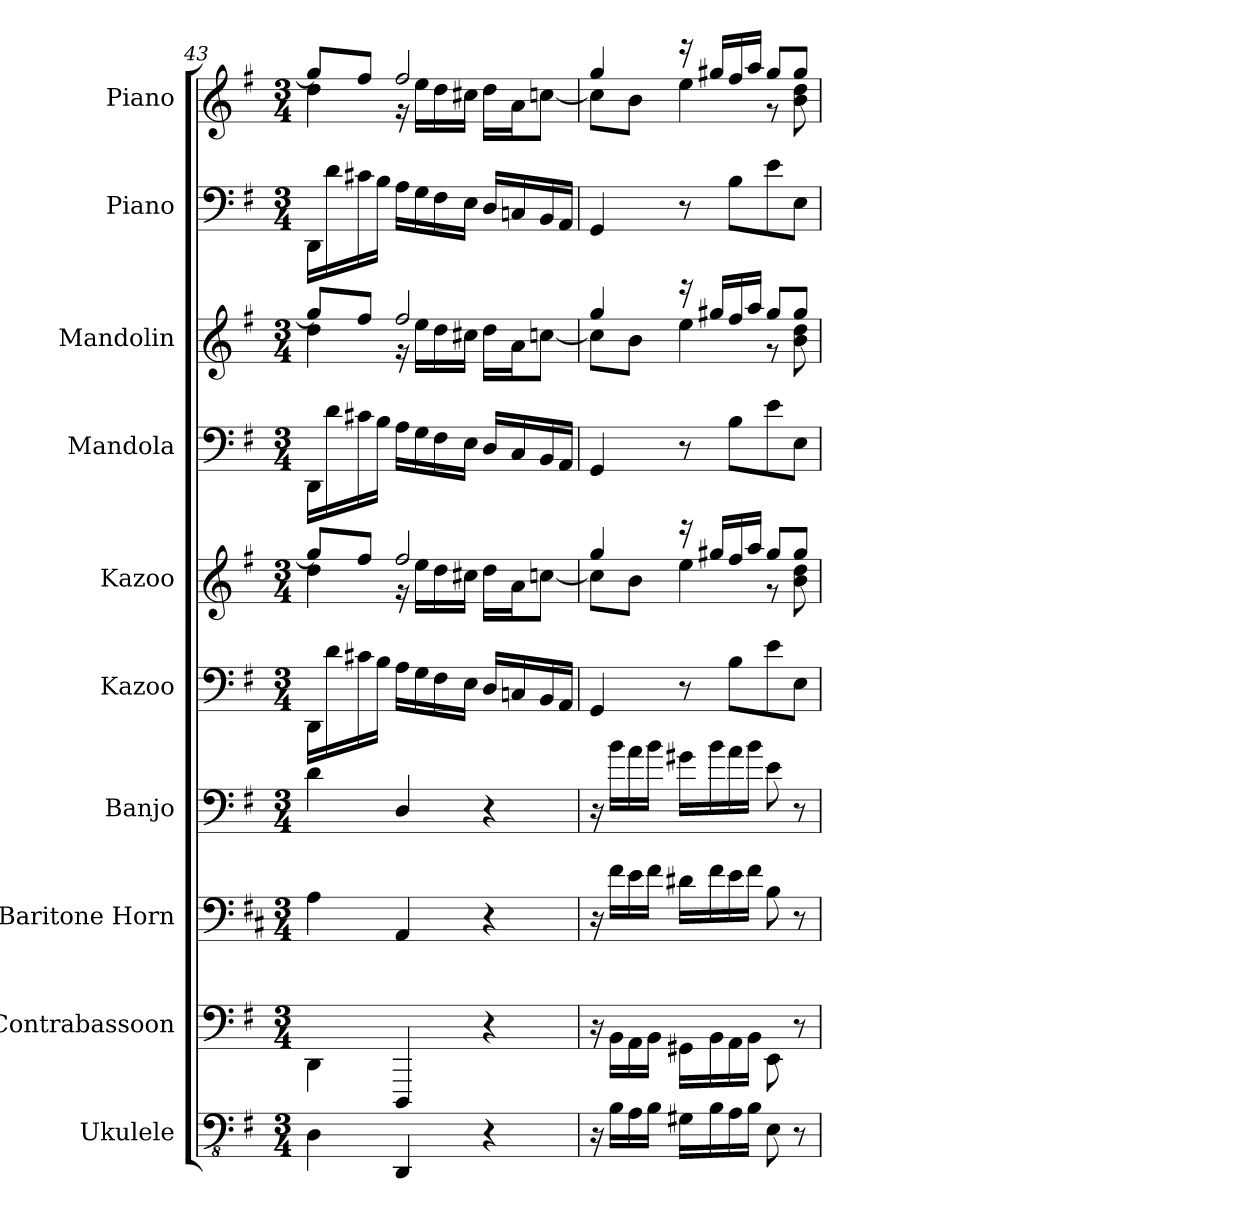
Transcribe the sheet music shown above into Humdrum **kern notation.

**kern	**kern	**kern	**kern	**kern	**kern	**kern	**kern	**kern	**kern
*part10	*part9	*part8	*part7	*part6	*part5	*part4	*part3	*part2	*part1
*staff10	*staff9	*staff8	*staff7	*staff6	*staff5	*staff4	*staff3	*staff2	*staff1
*I"Ukulele	*I"Contrabassoon	*I"Baritone Horn	*I"Banjo	*I"Kazoo	*I"Kazoo	*I"Mandola	*I"Mandolin	*I"Piano	*I"Piano
*I'Uk.	*I'Cbsn.	*I'Bar. Hn.	*I'Bj.	*I'Kaz.	*I'Kaz.	*I'Mda.	*I'Mdn.	*I'Pno.	*I'Pno.
*clefFv4	*clefF4	*clefF4	*clefF4	*clefF4	*clefG2	*clefF4	*	*clefF4	*clefG2
*	*ITrd7c12	*ITrd4c7	*ITrd7c12	*	*	*	*	*	*
*k[f#]	*k[f#]	*k[f#]	*k[f#]	*k[f#]	*k[f#]	*k[f#]	*k[f#]	*k[f#]	*k[f#]
*G:	*G:	*G:	*G:	*G:	*G:	*G:	*G:	*G:	*G:
*M3/4	*M3/4	*M3/4	*M3/4	*M3/4	*M3/4	*M3/4	*M3/4	*M3/4	*M3/4
=43	=43	=43	=43	=43	=43	=43	=43	=43	=43
*	*	*	*	*	*^	*	*^	*	*^
4DD\	4DDD\	4D\	4D\	16DD\LL	8gg/L]	4dd\	16DD\LL	8gg/L]	4dd\	16DD\LL	8gg/L]	4dd\
.	.	.	.	16d\	.	.	16d\	.	.	16d\	.	.
.	.	.	.	16c#X\	8ff#/J	.	16c#X\	8ff#/J	.	16c#X\	8ff#/J	.
.	.	.	.	16B\JJ	.	.	16B\JJ	.	.	16B\JJ	.	.
4DDD/	4DDDD/	4DD/	4DD/	16A\LL	2ff#/	16r	16A\LL	2ff#/	16r	16A\LL	2ff#/	16r
.	.	.	.	16G\	.	16ee\LL	16G\	.	16ee\LL	16G\	.	16ee\LL
.	.	.	.	16F#\	.	16dd\	16F#\	.	16dd\	16F#\	.	16dd\
.	.	.	.	16E\JJ	.	16cc#X\JJ	16E\JJ	.	16cc#X\JJ	16E\JJ	.	16cc#X\JJ
4r	4r	4r	4r	16D/LL	.	16dd\LL	16D/LL	.	16dd\LL	16D/LL	.	16dd\LL
.	.	.	.	16Cn/	.	16a\J	16C/	.	16a\J	16Cn/	.	16a\J
.	.	.	.	16BB/	.	[8ccn\J	16BB/	.	[8ccn\J	16BB/	.	[8ccn\J
.	.	.	.	16AA/JJ	.	.	16AA/JJ	.	.	16AA/JJ	.	.
!!LO:LB:g=z	!!
=44	=44	=44	=44	=44	=44	=44	=44	=44	=44	=44	=44	=44
16r	16r	16r	16r	4GG/	4gg/	8cc\L]	4GG/	4gg/	8cc\L]	4GG/	4gg/	8cc\L]
16BB\LL	16BBB\LL	16B\LL	16B\LL	.	.	.	.	.	.	.	.	.
16AA\	16AAA\	16A\	16A\	.	.	8b\J	.	.	8b\J	.	.	8b\J
16BB\JJ	16BBB\JJ	16B\JJ	16B\JJ	.	.	.	.	.	.	.	.	.
16GG#X\LL	16GGG#X\LL	16G#X\LL	16G#X\LL	8r	16reee	4ee\	8r	16r	4ee\	8r	16reee	4ee\
16BB\	16BBB\	16B\	16B\	.	16gg#X/LL	.	.	16gg#X/LL	.	.	16gg#X/LL	.
16AA\	16AAA\	16A\	16A\	8B\L	16ff#/	.	8B\L	16ff#/	.	8B\L	16ff#/	.
16BB\JJ	16BBB\JJ	16B\JJ	16B\JJ	.	16aa/JJ	.	.	16aa/JJ	.	.	16aa/JJ	.
8EE\	8EEE\	8E\	8E\	8e\	8gg#/L	8r	8e\	8gg#/L	8r	8e\	8gg#/L	8r
8r	8r	8r	8r	8E\J	8gg#/J	8b\ 8dd\	8E\J	8gg#/J	8b\ 8dd\	8E\J	8gg#/J	8b\ 8dd\
*	*	*	*	*	*v	*v	*	*v	*v	*	*v	*v
=	=	=	=	=	=	=	=	=	=
*-	*-	*-	*-	*-	*-	*-	*-	*-	*-
